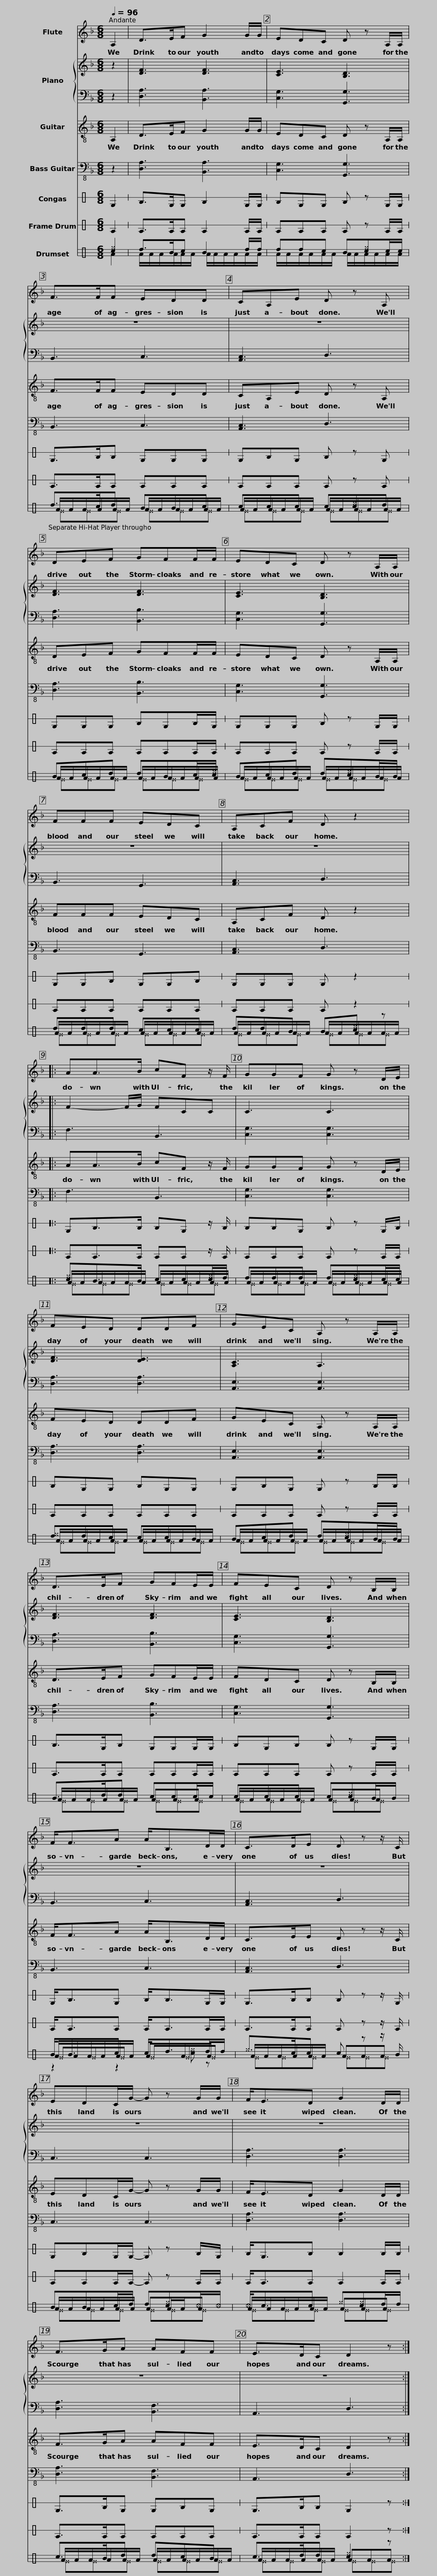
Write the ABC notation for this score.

X:1
%%score 1 { 2 | 3 } 4 5 6 7 ( 8 9 10 11 )
L:1/8
Q:1/4=96
M:6/8
I:linebreak $
K:F
V:1 treble
V:2 treble
V:3 bass
V:4 treble-8
V:5 bass-8
V:6 perc stafflines=1
K:none
V:7 perc stafflines=1
K:none
V:8 perc stafflines=3
K:none
V:9 perc stafflines="3 "
K:none
V:10 perc stafflines="3 "
K:none
V:11 perc stafflines="3 "
K:none
V:1
 A,2 | D>EF G2 G/G/ | EDC D z A,/A,/ |$ F>FF EDD | CA,E D z A, |$ %5
 DEF GFF/F/ | EDC D z A,/A,/ |$ FFF EDC | A,CF D z2 |:$ AA>B cF z/ F/ | %10
 GGF G z D/E/ |$ FED DDF | GEC A, z A,/A,/ |$ D>EF GFE/E/ | FEC D z B,/B,/ |$ %15
 F<FA A<B,D/D/ | C>DE D z z/ C/ |$ EDC/G/- G z G/G/ | F<ED G2 D/D/ |$ F>GA AFF | %20
 E>DC D2 z :| %21
V:2
 z2 | [DF]3 [DF]3 | [CE]3 [B,D]3 |$ z6 | z6 |$ %5
 [DF]3 [DF]3 | [CE]3 [B,D]3 |$ z6 | z6 |:$ F2- F/G/ FCC | %10
 C3 C3 |$ [DF]3 [DE]3 | [A,C]3 A,3 |$ [DF]3 [DF]3 | [CE]3 [B,D]3 |$ %15
 z6 | z6 |$ z6 | z6 |$ z6 | %20
 z6 :| %21
V:3
 z2 | [D,A,]3 [B,,A,]3 | [C,G,]3 [G,,G,]3 |$ B,,3 C,3 | [A,,C,]3 D,3 |$ %5
 [D,A,]3 [B,,B,]3 | [C,G,]3 [G,,G,]3 |$ B,,3 G,,3 | [A,,C,]3 D,3 |:$ F,3 B,,3 | %10
 [C,G,]3 [C,G,]3 |$ [D,A,]3 [D,A,]3 | [A,,E,]3 [A,,E,]3 |$ [D,A,]3 [B,,B,]3 | [C,G,]3 [G,,G,]3 |$ %15
 B,,3 C,3 | [A,,C,]3 D,3 |$ C,3 C,3 | [D,A,]3 [D,A,]3 |$ [D,A,]3 [B,,F,]3 | %20
 A,,3 D,3 :| %21
V:4
 A,2 | D>EF G2 G/G/ | EDC D z A,/A,/ |$ F>FF EDD | CA,E D z A, |$ %5
 DEF GFF/F/ | EDC D z A,/A,/ |$ FFF EDC | A,CF D z2 |:$ AA>B cF z/ F/ | %10
 GGF G z D/E/ |$ FED DDF | GEC A, z A,/A,/ |$ D>EF GFE/E/ | FDC D z B,/B,/ |$ %15
 F<FA A<B,D/D/ | C>EE D z z/ C/ |$ EDC/G/- G z G/G/ | F<ED G2 D/D/ |$ F>GA AFF | %20
 E>DC D2 z :| %21
V:5
 z2 | [D,A,]3 [B,,A,]3 | [C,G,]3 [G,,G,]3 |$ B,,3 C,3 | [A,,C,]3 D,3 |$ %5
 [D,A,]3 [B,,B,]3 | [C,G,]3 [G,,G,]3 |$ B,,3 G,,3 | [A,,C,]3 D,3 |:$ F,3 B,,3 | %10
 [C,G,]3 [C,G,]3 |$ [D,A,]3 [D,A,]3 | [A,,E,]3 [A,,E,]3 |$ [D,A,]3 [B,,B,]3 | [C,G,]3 [G,,G,]3 |$ %15
 B,,3 C,3 | [A,,C,]3 D,3 |$ C,3 C,3 | [D,A,]3 [D,A,]3 |$ [D,A,]3 [B,,F,]3 | %20
 A,,3 D,3 :| %21
V:6
[K:C] D2 | F>DD F2 D/D/ | FDD F z D/D/ |$ D>FF DDD | DFD F z D |$ %5
 DDD FDF/D/ | DDD F z D/D/ |$ DDF DDF | DDD D z2 |:$ DF>F FD z/ F/ | %10
 FFD F z D/F/ |$ FDD FDD | DFD D z F/F/ |$ F>DF DDD/D/ | FDF F z D/D/ |$ %15
 D<FD F<FD/D/ | D>FF F z z/ D/ |$ DFD/D/- D z F/D/ | F<DF F2 F/F/ |$ D>FD DFD | %20
 D>FF D2 z :| %21
V:7
[K:C] E2 | E>EE E2 E/E/ | EEE E z E/E/ |$ E>EE EEE | EEE E z E |$ %5
 EEE EEE/E/ | EEE E z E/E/ |$ EEE EEE | EEE E z2 |:$ EE>E EE z/ E/ | %10
 EEE E z E/E/ |$ EEE EEE | EEE E z E/E/ |$ E>EE EEE/E/ | EEE E z E/E/ |$ %15
 E<EE E<EE/E/ | E>EE E z z/ E/ |$ EEE/E/- E z E/E/ | E<EE E2 E/E/ |$ E>EE EEE | %20
 E>EE E2 z :| %21
V:8
[K:C] [c^e]2 | d>Bc B2 d/d/ | ddc B[c^e]c/c/ |$ d>cd BBc | ccc c[c^e]d |$ %5
 Bcd dBc/[c^e]/ | Bcd d[c^e]B/B/ |$ ddd ccc | ddB B[c^e] z |:$ [c^e]B>B cc[c^e]/d/ | %10
 ddd d[c^e]c/c/ |$ [d^e]dc ccB | Bcd d[c^e]B/B/ |$ B>dd ccc/c/ | ccc c[c^e]B/B/ |$ %15
 B<Bc c<dd/d/ | ^e>cc c z z/ B/ |$ BBc/d/ d[c^e]_c/_c/ | _c<cc ^e[c^e]d/d/ |$ c>Bd dcB | %20
 c>dd [c^e]2 z :| %21
V:9
[K:C] A2 | A/A/A/A/A/A/ A/A/A/A/A/A/ | A/A/A/A/A/A/ A/A/A/A/A/A/ |$ A/A/A/A/A/A/ A/A/A/A/A/A/ | A/A/A/A/A/A/ A/A/A/A/A/A/ |$ %5
 A/A/A/A/A/A/ A/A/A/A/A/A/ | A/A/A/A/A/A/ A/A/A/A/A/A/ |$ A/A/A/A/A/A/ A/A/A/A/A/A/ | A/A/A/A/A/A/ A/A/A/A/A/A/ |:$ A/A/A/A/A/A/ A/A/A/A/A/A/ | %10
 A/A/A/A/A/A/ A/A/A/A/A/A/ |$ A/A/A/A/A/A/ A/A/A/A/A/A/ | A/A/A/A/A/A/ A/A/A/A/A/A/ |$ A/A/A/A/A/A/ AAA | A/A/A/A/A/A/ AAA |$ %15
 A/A/A/A/A/A/ AAA | A/A/A/A/A/A/ AAA |$ A/A/A/A/A/A/ AA/A/A | A/A/A/A/A/A/ AAA |$ A/A/A/A/A/A/ A/A/A/A/A/A/ | %20
 A/A/A/A/A/A/ AAA :| %21
V:10
[K:C] x2 | x6 | x6 |$ ^G^G^G ^G^G^G | ^G^G^G ^G^G^G |$ %5
 ^G^G^G ^G^G^G | ^G^G^G ^G^G^G |$ ^G^G^G ^G^G^G | ^G^G^G ^G^G^G |:$ ^G^G^G ^G^G^G | %10
 ^G^G^G ^G^G^G |$ ^G^G^G ^G^G^G | ^G^G^G ^G^G^G |$ ^G^G^G ^G^G^G | ^G^G^G ^G^G^G |$ %15
 ^G^G^G ^G^G^G | ^G^G^G ^G^G^G |$ ^G^G^G ^G^G^G | ^G^G^G ^G^G^G |$ ^G^G^G ^G^G^G | %20
 ^G^G^G ^G^G^G :| %21
V:11
[K:C] x2 | x6 | x6 |$ x6 | x6 |$ %5
 x6 | x6 |$ x6 | x6 |:$ x6 | %10
 x6 |$ x6 | x6 |$ x6 | x6 |$ %15
 z2 z2 [c^e] z | x6 |$ x6 | x6 |$ x6 | %20
 x6 :| %21
